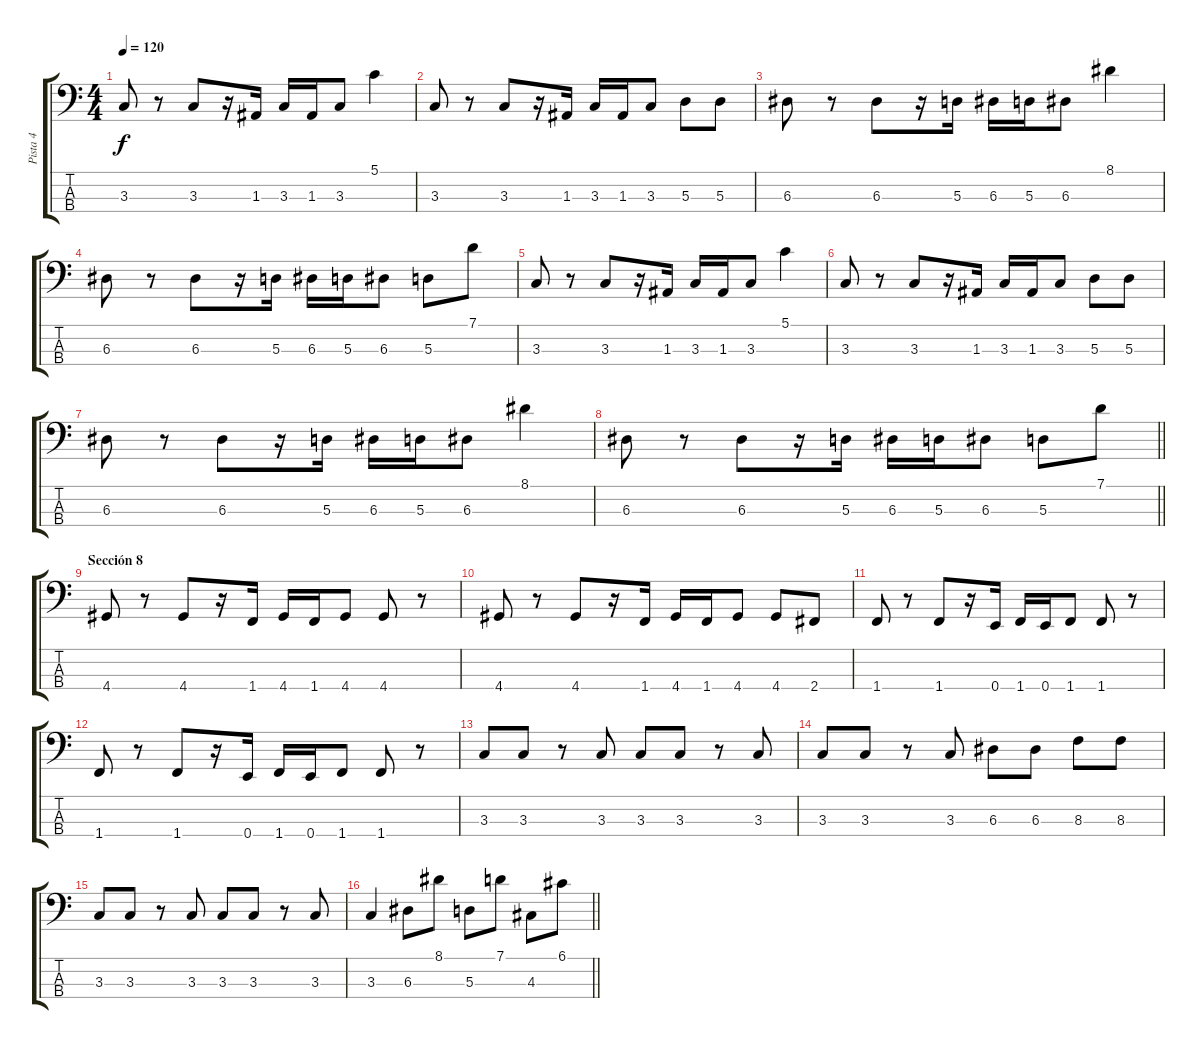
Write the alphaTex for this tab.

\track ("Pista 4" "Pista 4") {instrument electricbassfinger}
\staff {score tabs}
\tuning (G2 D2 A1 E1) {hide}
\ts (4 4)
\tempo 120
\clef f4
\ks c
3.3.8{dy f} r.8 3.3.8 r.16 1.3.16 3.3.16 1.3.16 3.3.8 5.1.4 |
3.3.8 r.8 3.3.8 r.16 1.3.16 3.3.16 1.3.16 3.3.8 5.3.8 5.3.8 |
6.3.8 r.8 6.3.8 r.16 5.3.16 6.3.16 5.3.16 6.3.8 8.1.4 |
6.3.8 r.8 6.3.8 r.16 5.3.16 6.3.16 5.3.16 6.3.8 5.3.8 7.1.8 |
3.3.8 r.8 3.3.8 r.16 1.3.16 3.3.16 1.3.16 3.3.8 5.1.4 |
3.3.8 r.8 3.3.8 r.16 1.3.16 3.3.16 1.3.16 3.3.8 5.3.8 5.3.8 |
6.3.8 r.8 6.3.8 r.16 5.3.16 6.3.16 5.3.16 6.3.8 8.1.4 |
\barLineRight lightlight
6.3.8 r.8 6.3.8 r.16 5.3.16 6.3.16 5.3.16 6.3.8 5.3.8 7.1.8 |
\section ("" "Sección 8")
4.4.8 r.8 4.4.8 r.16 1.4.16 4.4.16 1.4.16 4.4.8 4.4.8 r.8 |
4.4.8 r.8 4.4.8 r.16 1.4.16 4.4.16 1.4.16 4.4.8 4.4.8 2.4.8 |
1.4.8 r.8 1.4.8 r.16 0.4.16 1.4.16 0.4.16 1.4.8 1.4.8 r.8 |
1.4.8 r.8 1.4.8 r.16 0.4.16 1.4.16 0.4.16 1.4.8 1.4.8 r.8 |
3.3.8 3.3.8 r.8 3.3.8 3.3.8 3.3.8 r.8 3.3.8 |
3.3.8 3.3.8 r.8 3.3.8 6.3.8 6.3.8 8.3.8 8.3.8 |
3.3.8 3.3.8 r.8 3.3.8 3.3.8 3.3.8 r.8 3.3.8 |
\barLineRight lightlight
3.3.4 6.3.8 8.1.8 5.3.8 7.1.8 4.3.8 6.1.8
